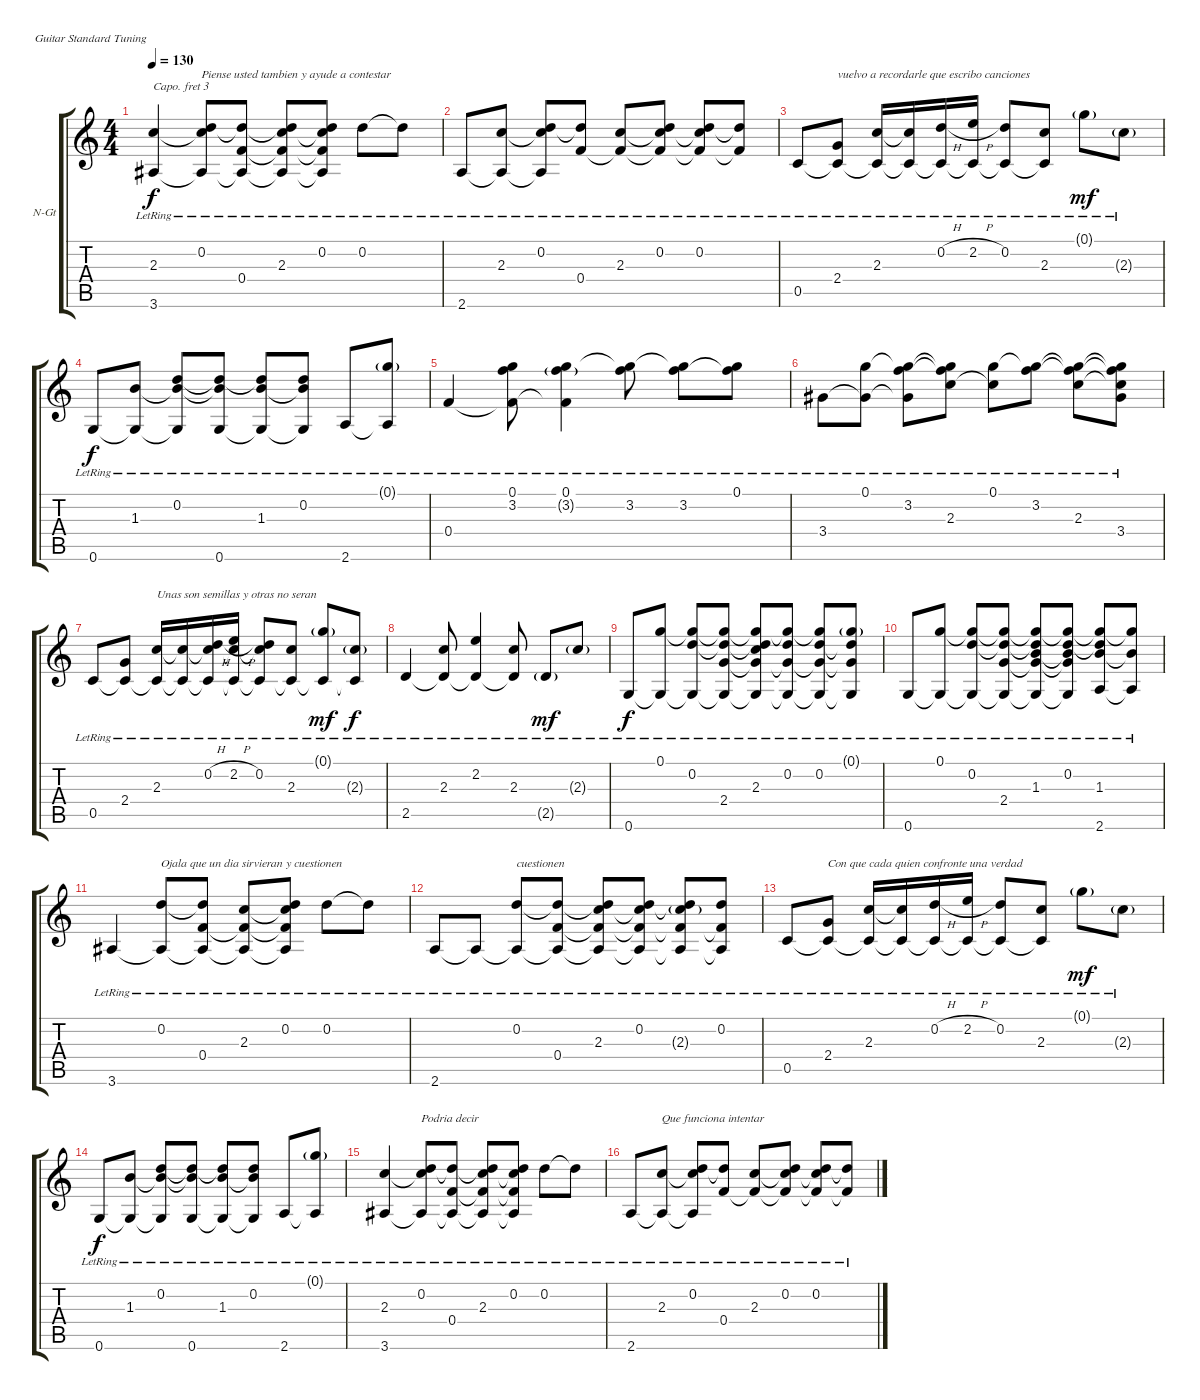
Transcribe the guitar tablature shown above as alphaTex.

\bracketExtendMode groupsimilarinstruments
\firstSystemTrackNameOrientation horizontal
\otherSystemsTrackNameOrientation horizontal
\track ("Guitarra" "N-Gt") {instrument acousticguitarnylon}
\staff {score tabs}
\capo 3
\tuning (E4 B3 G3 D3 A2 E2)
\ts (4 4)
\tempo 130
\clef g2
\ks c
(2.3{lr} 3.6{lr}).4{dy f} (0.2{lr} 2.3{lr t} 3.6{lr t}).8{txt "Piense usted tambien y ayude a contestar"} (0.4{lr} 3.6{lr t} 0.2{lr t}).8 (0.2{lr t} 2.3{lr} 0.4{lr t} 3.6{lr t}).8 (0.2{lr} 2.3{lr t} 0.4{lr t} 3.6{lr t}).8 0.2{lr}.8 0.2{lr t}.8 |
2.6{lr}.8 (2.3{lr} 2.6{lr t}).8 (0.2{lr} 2.3{lr t} 2.6{lr t}).8 (0.2{lr t} 0.4{lr}).8 (2.3{lr} 0.4{lr t}).8 (0.2{lr} 2.3{lr t} 0.4{lr t}).8 (0.2{lr} 2.3{lr t} 0.4{lr t}).8 (0.2{lr t} 0.4{lr t}).8 |
0.5{lr}.8 (2.4{lr} 0.5{lr t}).8{txt "vuelvo a recordarle que escribo canciones"} (2.3{lr} 0.5{lr t}).16 (2.3{lr t} 0.5{lr t}).16 (0.2{h lr} 0.5{lr t}).16 (2.2{h lr} 0.5{lr t}).16 (0.2{lr} 0.5{lr t}).8 (2.3{lr} 0.5{lr t}).8 0.1{g lr}.8{dy mf} 2.3{g lr}.8 |
0.6{lr}.8{dy f} (1.3{lr} 0.6{lr t}).8 (0.2{lr} 0.6{lr t} 1.3{lr t}).8 (1.3{lr t} 0.6{lr} 0.2{lr t}).8 (0.2{lr t} 1.3{lr} 0.6{lr t}).8 (0.2{lr} 1.3{lr t} 0.6{lr t}).8 2.6{lr}.8 (0.1{g lr} 2.6{lr t}).8 |
0.4{lr}.4 (0.1{lr} 3.2{lr} 0.4{lr t}).8 (0.1{lr} 3.2{g lr} 0.4{lr t}).4 (3.2{lr} 0.1{lr t}).8 (0.1{lr t} 3.2{lr}).8 (0.1{lr} 3.2{lr t}).8 |
3.4{lr}.8 (0.1{lr} 3.4{lr t}).8 (3.2{lr} 3.4{lr t} 0.1{lr t}).8 (0.1{lr t} 3.2{lr t} 2.3{lr}).8 (0.1{lr} 2.3{lr t}).8 (0.1{lr t} 3.2{lr}).8 (0.1{lr t} 3.2{lr t} 2.3{lr}).8 (0.1{lr t} 3.2{lr t} 2.3{lr t} 3.4{lr}).8 |
0.5{lr}.8 (2.4{lr} 0.5{lr t}).8 (2.3{lr} 0.5{lr t}).16{txt "Unas son semillas y otras no seran"} (2.3{lr t} 0.5{lr t}).16 (0.2{h lr} 2.3{lr t} 0.5{lr t}).16 (2.2{h lr} 2.3{lr t} 0.5{lr t}).16 (0.2{lr} 2.3{lr t} 0.5{lr t}).8 (2.3{lr} 0.5{lr t}).8 (0.1{g lr} 0.5{lr t}).8{dy mf} (2.3{g lr} 0.5{lr t}).8{dy f} |
2.5{lr}.4 (2.3{lr} 2.5{lr t}).8 (2.2{lr} 2.5{lr t}).4 (2.3{lr} 2.5{lr t}).8 2.5{g lr}.8{dy mf} 2.3{g lr}.8 |
0.6{lr}.8{dy f} (0.1{lr} 0.6{lr t}).8 (0.2{lr} 0.1{lr t} 0.6{lr t}).8 (0.2{lr t} 2.4{lr} 0.1{lr t} 0.6{lr t}).8 (0.2{lr t} 2.3{lr} 0.1{lr t} 2.4{lr t} 0.6{lr t}).8 (0.2{lr} 0.1{lr t} 2.4{lr t} 0.6{lr t}).8 (0.1{lr t} 0.2{lr} 2.4{lr t} 0.6{lr t}).8 (0.1{g lr} 0.2{lr t} 2.4{lr t} 0.6{lr t}).8 |
0.6{lr}.8 (0.1{lr} 0.6{lr t}).8 (0.2{lr} 0.1{lr t} 0.6{lr t}).8 (0.2{lr t} 2.4{lr} 0.1{lr t} 0.6{lr t}).8 (0.1{lr t} 0.2{lr t} 1.3{lr} 2.4{lr t} 0.6{lr t}).8 (0.1{lr t} 0.2{lr} 1.3{lr t} 2.4{lr t} 0.6{lr t}).8 (0.2{lr t} 1.3{lr} 2.6{lr} 0.1{lr t}).8 (0.1{lr t} 1.3{lr t} 2.6{lr t}).8 |
3.6{lr}.4 (0.2{lr} 3.6{lr t}).8{txt "Ojala que un dia sirvieran y cuestionen"} (0.2{lr t} 0.4{lr} 3.6{lr t}).8 (2.3{lr} 0.4{lr t} 3.6{lr t}).8 (0.2{lr} 2.3{lr t} 0.4{lr t} 3.6{lr t}).8 0.2{lr}.8 0.2{lr t}.8 |
2.6{lr}.8 2.6{lr t}.8 (0.2{lr} 2.6{lr t}).8{txt "cuestionen"} (0.4{lr} 0.2{lr t} 2.6{lr t}).8 (0.2{lr t} 2.3{lr} 0.4{lr t} 2.6{lr t}).8 (0.2{lr} 2.3{lr t} 0.4{lr t} 2.6{lr t}).8 (0.2{lr t} 2.3{g lr} 0.4{lr t} 2.6{lr t}).8 (0.2{lr} 0.4{lr t} 2.6{lr t}).8 |
0.5{lr}.8 (2.4{lr} 0.5{lr t}).8{txt "Con que cada quien confronte una verdad"} (2.3{lr} 0.5{lr t}).16 (2.3{lr t} 0.5{lr t}).16 (0.2{h lr} 0.5{lr t}).16 (2.2{h lr} 0.5{lr t}).16 (0.2{lr} 0.5{lr t}).8 (2.3{lr} 0.5{lr t}).8 0.1{g lr}.8{dy mf} 2.3{g lr}.8 |
0.6{lr}.8{dy f} (1.3{lr} 0.6{lr t}).8 (0.2{lr} 0.6{lr t} 1.3{lr t}).8 (1.3{lr t} 0.6{lr} 0.2{lr t}).8 (0.2{lr t} 1.3{lr} 0.6{lr t}).8 (0.2{lr} 1.3{lr t} 0.6{lr t}).8 2.6{lr}.8 (0.1{g lr} 2.6{lr t}).8 |
(2.3{lr} 3.6{lr}).4 (0.2{lr} 2.3{lr t} 3.6{lr t}).8{txt "Podria decir"} (0.4{lr} 3.6{lr t} 0.2{lr t}).8 (0.2{lr t} 2.3{lr} 0.4{lr t} 3.6{lr t}).8 (0.2{lr} 2.3{lr t} 0.4{lr t} 3.6{lr t}).8 0.2{lr}.8 0.2{lr t}.8 |
2.6{lr}.8 (2.3{lr} 2.6{lr t}).8{txt "Que funciona intentar"} (0.2{lr} 2.3{lr t} 2.6{lr t}).8 (0.2{lr t} 0.4{lr}).8 (2.3{lr} 0.4{lr t}).8 (0.2{lr} 2.3{lr t} 0.4{lr t}).8 (0.2{lr} 2.3{lr t} 0.4{lr t}).8 (0.2{lr t} 0.4{lr t}).8
